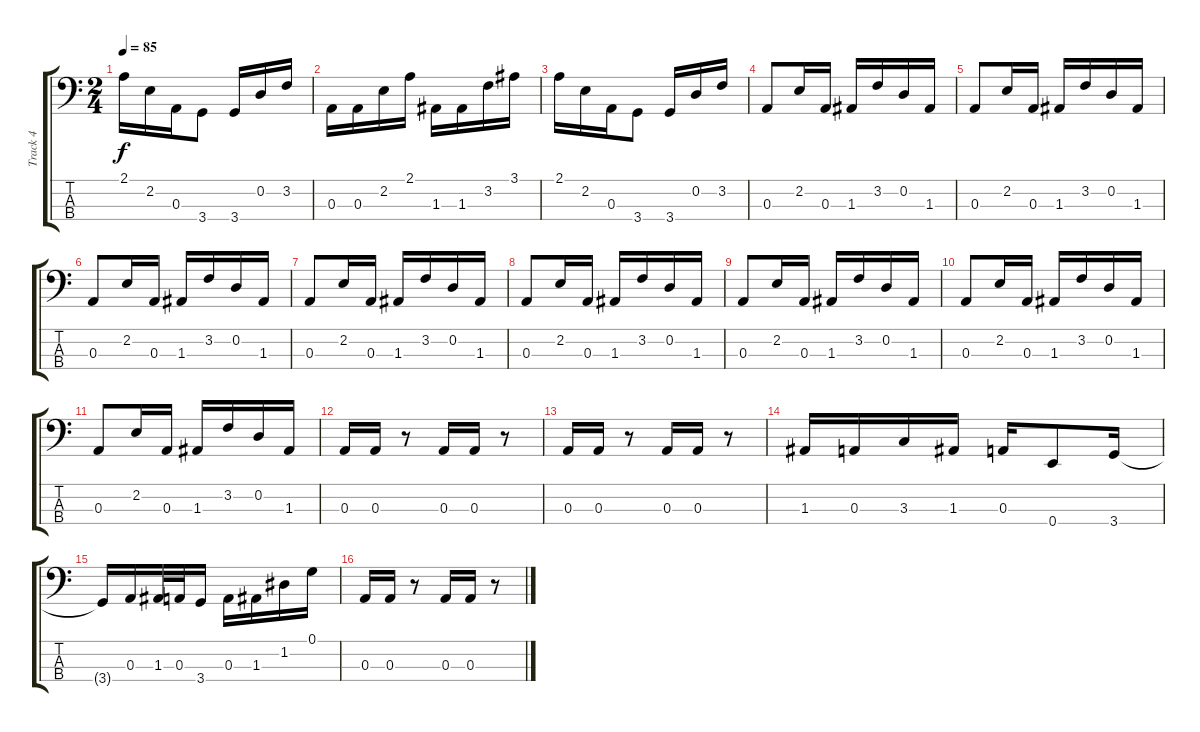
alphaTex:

\track ("Track 4" "Track 4") {instrument electricbasspick}
\staff {score tabs}
\tuning (G2 D2 A1 E1) {hide}
\ts (2 4)
\tempo 85
\clef f4
\ks c
2.1.16{dy f} 2.2.16 0.3.16 3.4.8 3.4.16 0.2.16 3.2.16 |
0.3.16 0.3.16 2.2.16 2.1.16 1.3.16 1.3.16 3.2.16 3.1.16 |
2.1.16 2.2.16 0.3.16 3.4.8 3.4.16 0.2.16 3.2.16 |
0.3.8 2.2.16 0.3.16 1.3.16 3.2.16 0.2.16 1.3.16 |
0.3.8 2.2.16 0.3.16 1.3.16 3.2.16 0.2.16 1.3.16 |
0.3.8 2.2.16 0.3.16 1.3.16 3.2.16 0.2.16 1.3.16 |
0.3.8 2.2.16 0.3.16 1.3.16 3.2.16 0.2.16 1.3.16 |
0.3.8 2.2.16 0.3.16 1.3.16 3.2.16 0.2.16 1.3.16 |
0.3.8 2.2.16 0.3.16 1.3.16 3.2.16 0.2.16 1.3.16 |
0.3.8 2.2.16 0.3.16 1.3.16 3.2.16 0.2.16 1.3.16 |
0.3.8 2.2.16 0.3.16 1.3.16 3.2.16 0.2.16 1.3.16 |
0.3.16 0.3.16 r.8 0.3.16 0.3.16 r.8 |
0.3.16 0.3.16 r.8 0.3.16 0.3.16 r.8 |
1.3.16 0.3.16 3.3.16 1.3.16 0.3.16 0.4.8 3.4.16 |
3.4{t}.16 0.3.16 1.3.32 0.3.32 3.4.16 0.3.16 1.3.16 1.2.16 0.1.16 |
0.3.16 0.3.16 r.8 0.3.16 0.3.16 r.8
